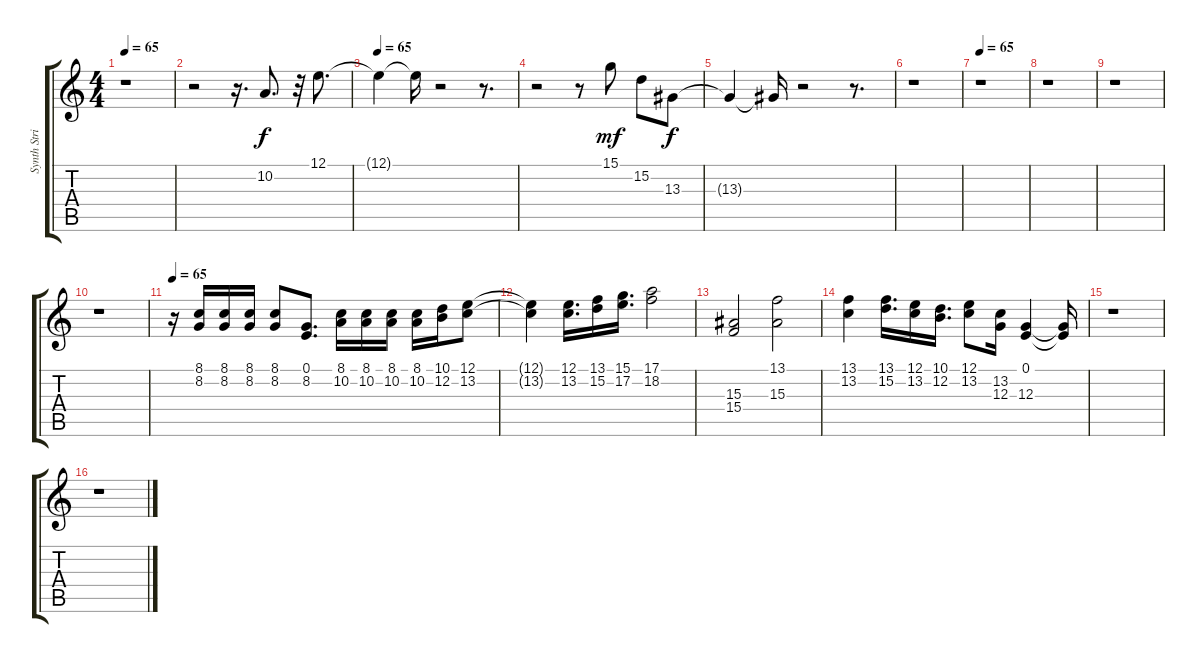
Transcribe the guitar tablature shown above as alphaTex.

\track ("Synth Stringds" "Synth Stri") {instrument synthstrings2}
\staff {score tabs}
\tuning (E4 B3 G3 D3 A2 E2) {hide}
\ts (4 4)
\tempo 65
\clef g2
\ks c
r.1{dy f} |
r.2 r.16{d} 10.2.8{d} r.32 12.1.8{d} |
\tempo 65
12.1{t}.4 12.1{t}.16 r.2 r.8{d} |
r.2 r.8 15.1.8{dy mf} 15.2.8 13.3.8{dy f} |
13.3{t}.4 13.3{t}.16 r.2 r.8{d} |
r.1 |
\tempo 65
r.1 |
r.1 |
r.1 |
r.1 |
\tempo 65
r.16 (8.1 8.2).16 (8.1 8.2).16 (8.1 8.2).16 (8.1 8.2).8 (0.1 8.2).8{d} (8.1 10.2).16 (8.1 10.2).16 (8.1 10.2).16 (8.1 10.2).16 (10.1 12.2).16 (12.1 13.2).8 |
(12.1{t} 13.2{t}).4 (12.1 13.2).16{d} (13.1 15.2).16 (15.1 17.2).16{d} (17.1 18.2).2 |
(15.3 15.4).2 (13.1 15.3).2 |
(13.1 13.2).4 (13.1 15.2).16{d} (12.1 13.2).16 (10.1 12.2).16{d} (12.1 13.2).8 (13.2 12.3).16 (0.1 12.3).4 (0.1{t} 12.3{t}).16 |
r.1 |
r.1
